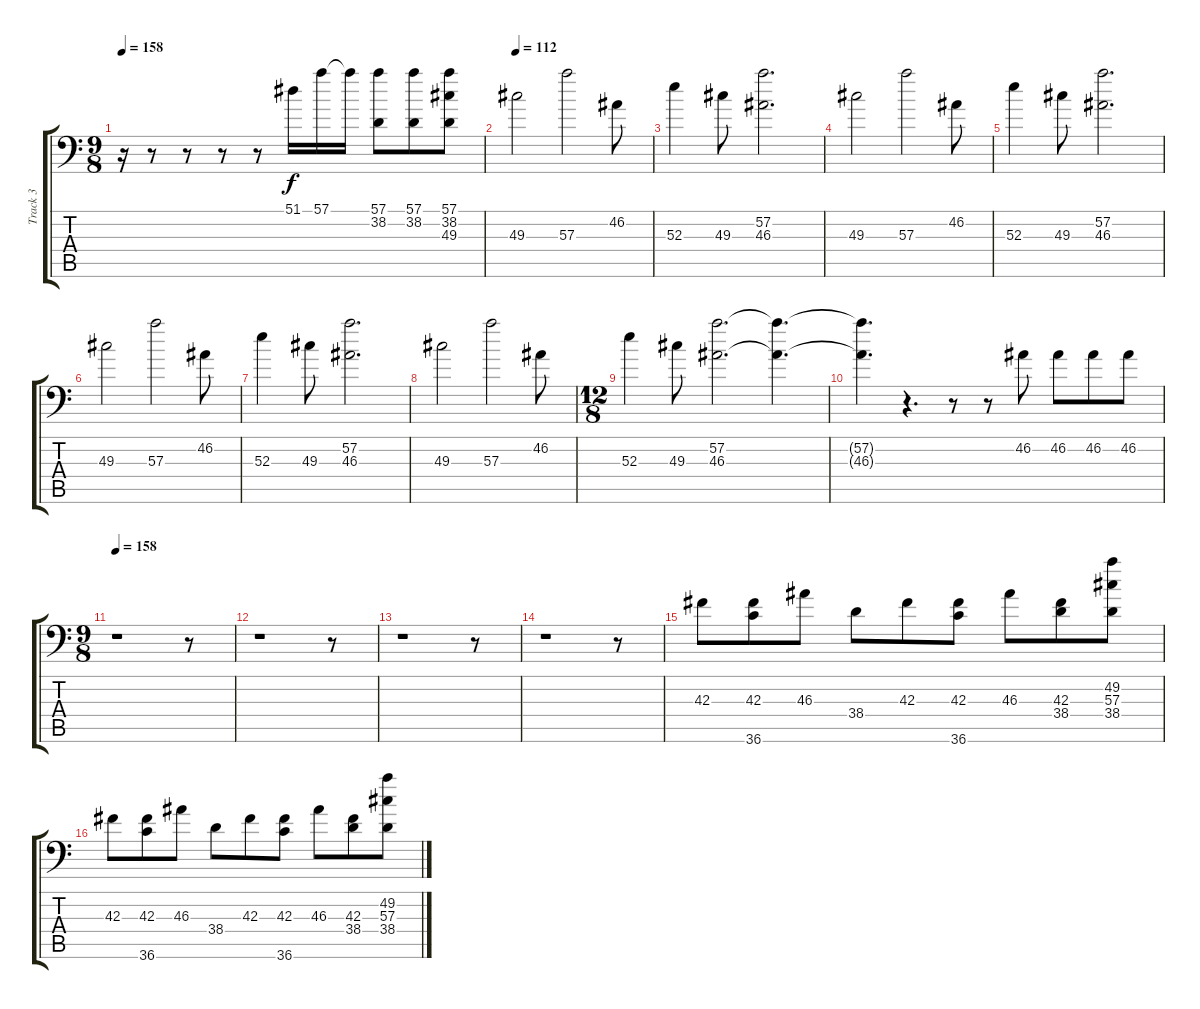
\track ("Track 3" "Track 3") {instrument acousticgrandpiano}
\staff {score tabs}
\tuning (C-1 C-1 C-1 C-1 C-1 C-1) {hide}
\ts (9 8)
\tempo 158
\clef f4
\ks c
r.16{dy f} r.8 r.8 r.8 r.8 51.1.16 57.1.16 57.1{t}.16 (57.1 38.2).8 (57.1 38.2).8 (57.1 38.2 49.3).8 |
\tempo 112
49.3.2 57.3.2 46.2.8 |
52.3.4 49.3.8 (57.2 46.3).2{d} |
49.3.2 57.3.2 46.2.8 |
52.3.4 49.3.8 (57.2 46.3).2{d} |
49.3.2 57.3.2 46.2.8 |
52.3.4 49.3.8 (57.2 46.3).2{d} |
49.3.2 57.3.2 46.2.8 |
\ts (12 8)
52.3.4 49.3.8 (57.2 46.3).2{d} (57.2{t} 46.3{t}).4{d} |
(57.2{t} 46.3{t}).4{d} r.4{d} r.8 r.8 46.2.8 46.2.8 46.2.8 46.2.8 |
\ts (9 8)
\tempo 158
r.1 r.8 |
r.1 r.8 |
r.1 r.8 |
r.1 r.8 |
42.3.8 (42.3 36.6).8 46.3.8 38.4.8 42.3.8 (42.3 36.6).8 46.3.8 (42.3 38.4).8 (49.2 57.3 38.4).8 |
42.3.8 (42.3 36.6).8 46.3.8 38.4.8 42.3.8 (42.3 36.6).8 46.3.8 (42.3 38.4).8 (49.2 57.3 38.4).8
